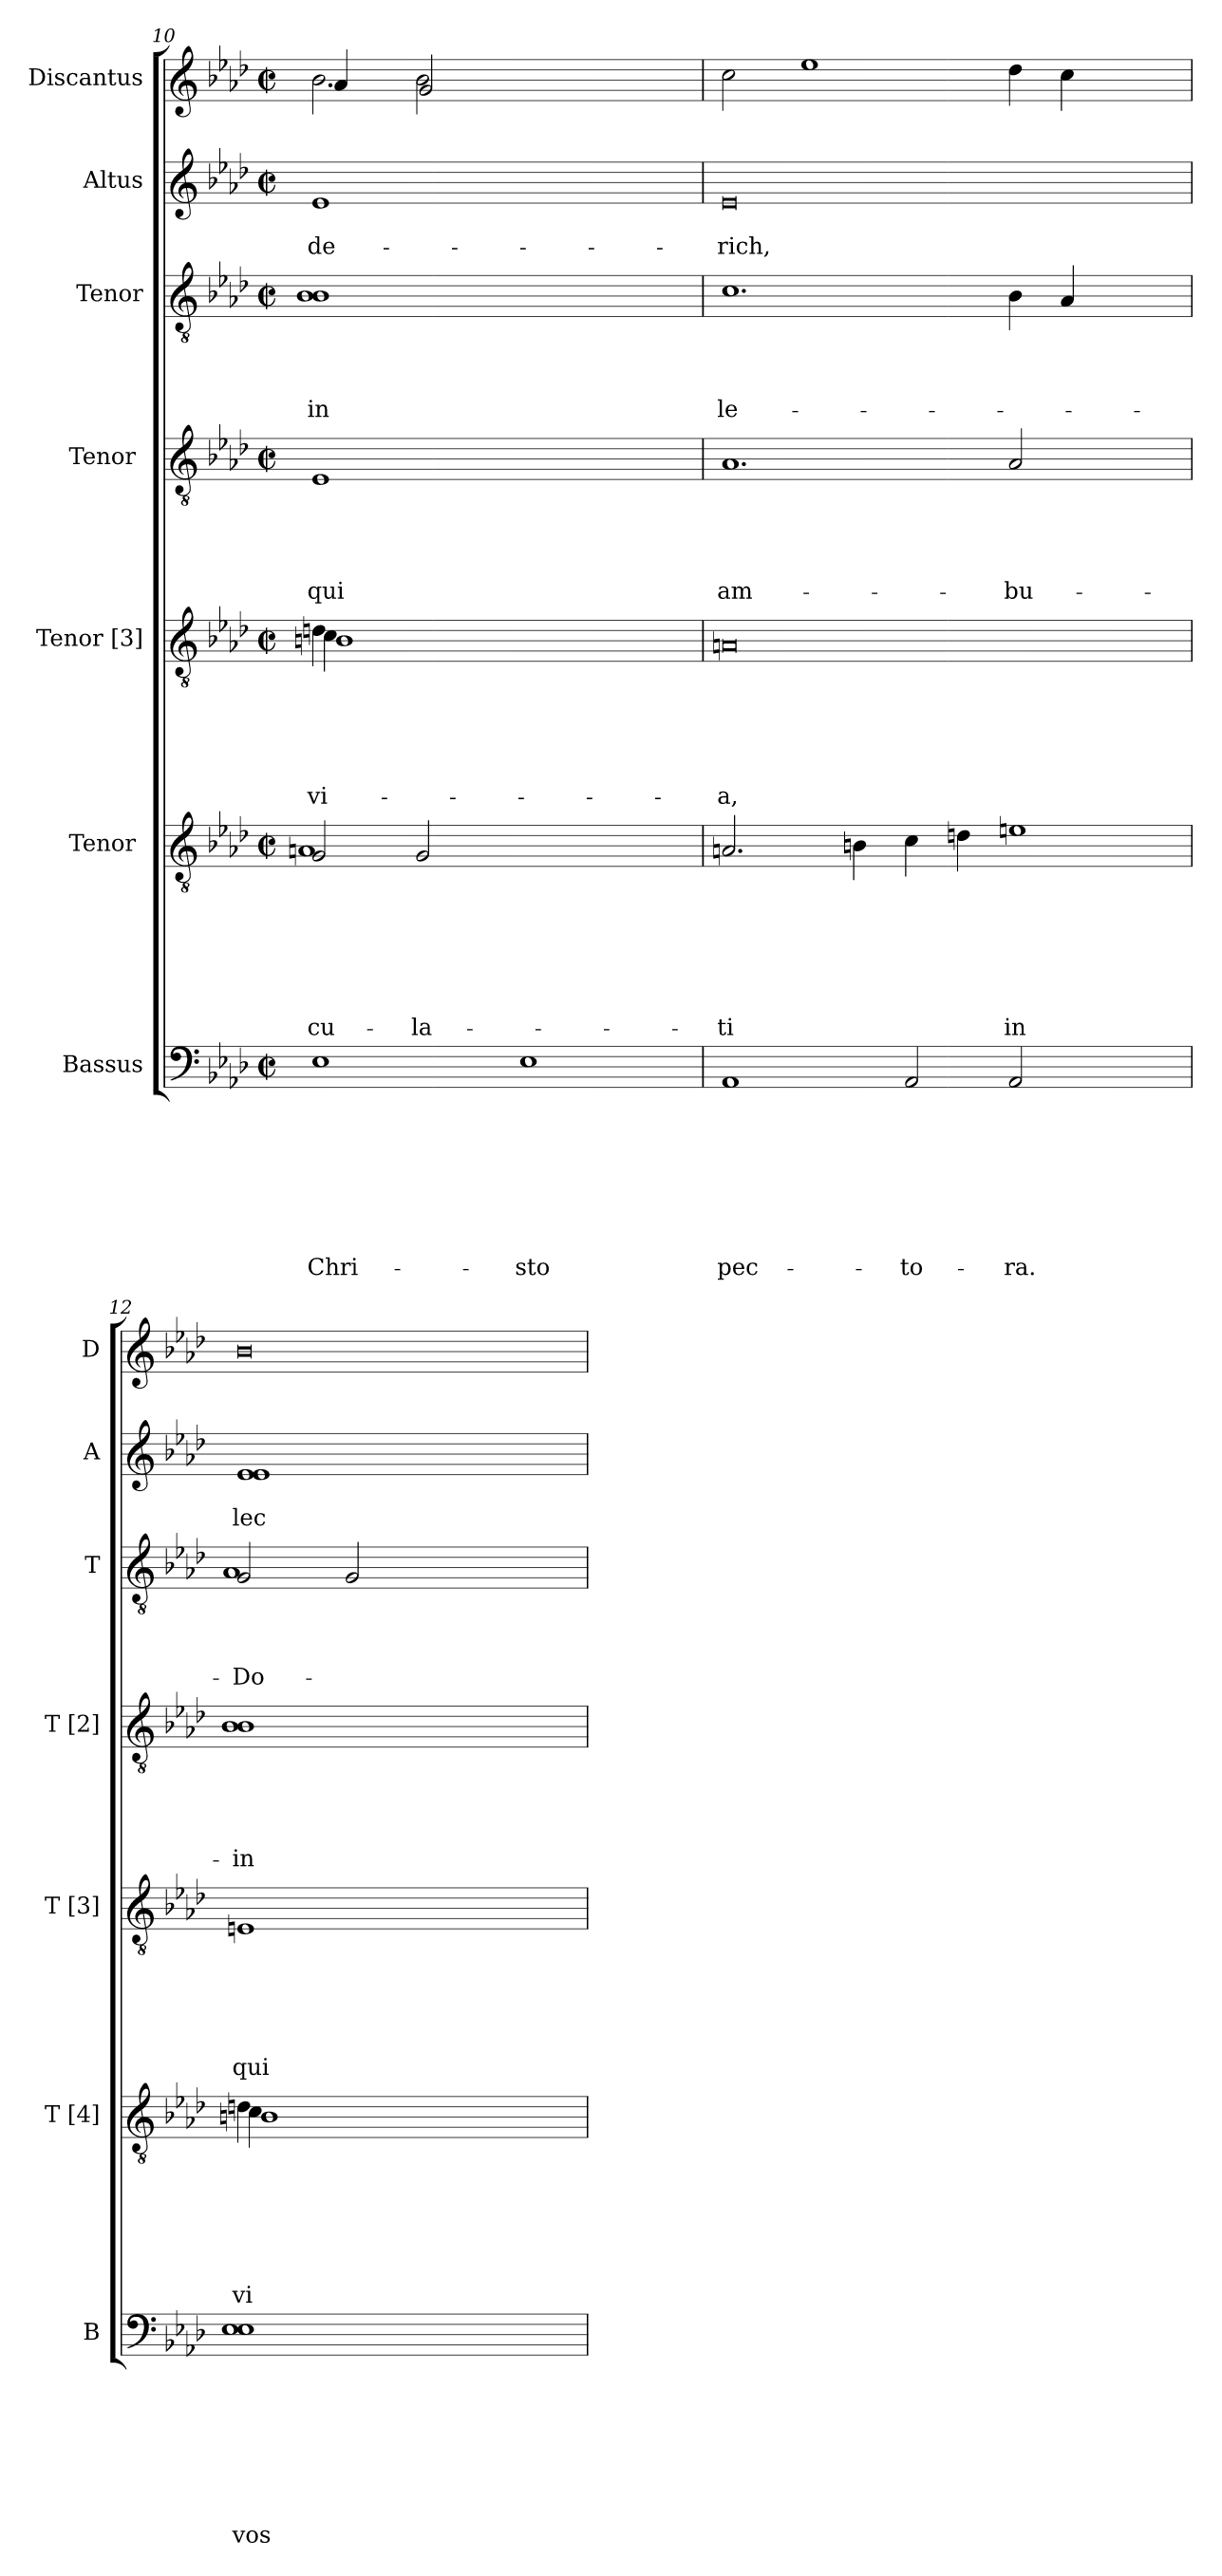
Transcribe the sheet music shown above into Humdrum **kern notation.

**kern	**text	**text	**text	**text	**text	**text	**text	**text	**kern	**text	**text	**text	**text	**text	**text	**text	**kern	**text	**text	**text	**text	**text	**text	**kern	**text	**text	**text	**text	**text	**kern	**text	**text	**text	**text	**kern	**text	**text	**kern
*part7	*part7	*part7	*part7	*part7	*part7	*part7	*part7	*part7	*part6	*part6	*part6	*part6	*part6	*part6	*part6	*part6	*part5	*part5	*part5	*part5	*part5	*part5	*part5	*part4	*part4	*part4	*part4	*part4	*part4	*part3	*part3	*part3	*part3	*part3	*part2	*part2	*part2	*part1
*staff7	*staff7	*staff7	*staff7	*staff7	*staff7	*staff7	*staff7	*staff7	*staff6	*staff6	*staff6	*staff6	*staff6	*staff6	*staff6	*staff6	*staff5	*staff5	*staff5	*staff5	*staff5	*staff5	*staff5	*staff4	*staff4	*staff4	*staff4	*staff4	*staff4	*staff3	*staff3	*staff3	*staff3	*staff3	*staff2	*staff2	*staff2	*staff1
*I"Bassus	*	*	*	*	*	*	*	*	*I"Tenor [4]	*	*	*	*	*	*	*	*I"Tenor [3]	*	*	*	*	*	*	*I"Tenor [2]	*	*	*	*	*	*I"Tenor	*	*	*	*	*I"Altus	*	*	*I"Discantus
*I'B	*	*	*	*	*	*	*	*	*I'T [4]	*	*	*	*	*	*	*	*I'T [3]	*	*	*	*	*	*	*I'T [2]	*	*	*	*	*	*I'T	*	*	*	*	*I'A	*	*	*I'D
*clefF4	*	*	*	*	*	*	*	*	*clefGv2	*	*	*	*	*	*	*	*clefGv2	*	*	*	*	*	*	*clefGv2	*	*	*	*	*	*clefGv2	*	*	*	*	*clefG2	*	*	*clefG2
*k[b-e-a-d-]	*	*	*	*	*	*	*	*	*k[b-e-a-d-]	*	*	*	*	*	*	*	*k[b-e-a-d-]	*	*	*	*	*	*	*k[b-e-a-d-]	*	*	*	*	*	*k[b-e-a-d-]	*	*	*	*	*k[b-e-a-d-]	*	*	*k[b-e-a-d-]
*A-:	*	*	*	*	*	*	*	*	*A-:	*	*	*	*	*	*	*	*A-:	*	*	*	*	*	*	*A-:	*	*	*	*	*	*A-:	*	*	*	*	*A-:	*	*	*A-:
*M2/2	*	*	*	*	*	*	*	*	*M2/2	*	*	*	*	*	*	*	*M2/2	*	*	*	*	*	*	*M2/2	*	*	*	*	*	*M2/2	*	*	*	*	*M2/2	*	*	*M2/2
*met(c|)	*	*	*	*	*	*	*	*	*met(c|)	*	*	*	*	*	*	*	*met(c|)	*	*	*	*	*	*	*met(c|)	*	*	*	*	*	*met(c|)	*	*	*	*	*met(c|)	*	*	*met(c|)
=10	=10	=10	=10	=10	=10	=10	=10	=10	=10	=10	=10	=10	=10	=10	=10	=10	=10	=10	=10	=10	=10	=10	=10	=10	=10	=10	=10	=10	=10	=10	=10	=10	=10	=10	=10	=10	=10	=10
!	!	!	!	!	!	!	!	!LO:LY:b	!	!	!	!	!	!	!	!LO:LY:b	!	!	!	!	!	!	!LO:LY:b	!	!	!	!	!	!LO:LY:b	!	!	!	!	!LO:LY:b	!	!	!LO:LY:b	!
*	*	*	*	*	*	*	*	*	*^	*	*	*	*	*	*	*	*^	*	*	*	*	*	*	*	*	*	*	*	*	*	*	*	*	*	*	*	*	*^
*	*	*	*	*	*	*	*	*	*	*	*	*	*	*	*	*	*	*	*^	*	*	*	*	*	*	*	*	*	*	*	*	*	*	*	*	*	*	*	*	*	*^
1E-	.	.	.	.	.	.	.	Chri-	2G/	1A	.	.	.	.	.	.	-cu-	4d\	4c\	1B	.	.	.	.	.	vi-	1E-	.	.	.	.	qui	1B- 1B-	.	.	.	in	1e-	.	-de-	2.b-\	4a-/	2ryy
.	.	.	.	.	.	.	.	.	.	.	.	.	.	.	.	.	.	1ryy	1ryy	.	.	.	.	.	.	.	.	.	.	.	.	.	.	.	.	.	.	.	.	.	.	4ryy	.
!	!	!	!	!	!	!	!	!	!	!	!	!	!	!	!	!	!LO:LY:b	!	!	!	!	!	!	!	!	!	!	!	!	!	!	!	!	!	!	!	!	!	!	!	!	!	!
.	.	.	.	.	.	.	.	.	2G/	.	.	.	.	.	.	.	-la-	.	.	.	.	.	.	.	.	.	.	.	.	.	.	.	.	.	.	.	.	.	.	.	.	2b-\	2g/
.	.	.	.	.	.	.	.	.	.	.	.	.	.	.	.	.	.	.	.	.	.	.	.	.	.	.	.	.	.	.	.	.	.	.	.	.	.	.	.	.	1ryy	.	.
!	!	!	!	!	!	!	!	!LO:LY:b	!	!	!	!	!	!	!	!	!	!	!	!	!	!	!	!	!	!	!	!	!	!	!	!	!	!	!	!	!	!	!	!	!	!	!
1E-	.	.	.	.	.	.	.	-sto	1ryy	1ryy	.	.	.	.	.	.	.	.	.	1ryy	.	.	.	.	.	.	1ryy	.	.	.	.	.	1ryy	.	.	.	.	1ryy	.	.	.	1ryy	1ryy
.	.	.	.	.	.	.	.	.	.	.	.	.	.	.	.	.	.	2.ryy	2.ryy	.	.	.	.	.	.	.	.	.	.	.	.	.	.	.	.	.	.	.	.	.	.	.	.
.	.	.	.	.	.	.	.	.	.	.	.	.	.	.	.	.	.	.	.	.	.	.	.	.	.	.	.	.	.	.	.	.	.	.	.	.	.	.	.	.	4ryy	.	.
*	*	*	*	*	*	*	*	*	*v	*v	*	*	*	*	*	*	*	*	*	*	*	*	*	*	*	*	*	*	*	*	*	*	*	*	*	*	*	*	*	*	*v	*v	*v
*	*	*	*	*	*	*	*	*	*	*	*	*	*	*	*	*	*v	*v	*v	*	*	*	*	*	*	*	*	*	*	*	*	*	*	*	*	*	*	*	*	*
!!LO:PB:g=z
=11	=11	=11	=11	=11	=11	=11	=11	=11	=11	=11	=11	=11	=11	=11	=11	=11	=11	=11	=11	=11	=11	=11	=11	=11	=11	=11	=11	=11	=11	=11	=11	=11	=11	=11	=11	=11	=11	=11
!	!	!	!	!	!	!	!	!LO:LY:b	!	!	!	!	!	!	!	!LO:LY:b	!	!	!	!	!	!	!LO:LY:b:rj	!	!	!	!	!	!LO:LY:b	!	!	!	!	!LO:LY:b	!	!	!LO:LY:b	!
1AA-	.	.	.	.	.	.	.	pec-	2.A/	.	.	.	.	.	.	-ti	0A	.	.	.	.	.	-a,	1.A-	.	.	.	.	am-	1.c	.	.	.	le-	0e-	.	-rich,	2cc\
.	.	.	.	.	.	.	.	.	.	.	.	.	.	.	.	.	.	.	.	.	.	.	.	.	.	.	.	.	.	.	.	.	.	.	.	.	.	1ee-
.	.	.	.	.	.	.	.	.	4B\	.	.	.	.	.	.	.	.	.	.	.	.	.	.	.	.	.	.	.	.	.	.	.	.	.	.	.	.	.
!	!	!	!	!	!	!	!	!LO:LY:b	!	!	!	!	!	!	!	!	!	!	!	!	!	!	!	!	!	!	!	!	!	!	!	!	!	!	!	!	!	!
2AA-/	.	.	.	.	.	.	.	-to-	4c\	.	.	.	.	.	.	.	.	.	.	.	.	.	.	.	.	.	.	.	.	.	.	.	.	.	.	.	.	.
.	.	.	.	.	.	.	.	.	4d\	.	.	.	.	.	.	.	.	.	.	.	.	.	.	.	.	.	.	.	.	.	.	.	.	.	.	.	.	.
!	!	!	!	!	!	!	!	!LO:LY:b	!	!	!	!	!	!	!	!LO:LY:b	!	!	!	!	!	!	!	!	!	!	!	!	!LO:LY:b	!	!	!	!	!	!	!	!	!
2AA-/	.	.	.	.	.	.	.	-ra.	1e	.	.	.	.	.	.	in	.	.	.	.	.	.	.	2A-/	.	.	.	.	-bu-	4B-\	.	.	.	.	.	.	.	4dd-\
.	.	.	.	.	.	.	.	.	.	.	.	.	.	.	.	.	.	.	.	.	.	.	.	.	.	.	.	.	.	4A-/	.	.	.	.	.	.	.	4cc\
2ryy	.	.	.	.	.	.	.	.	.	.	.	.	.	.	.	.	2ryy	.	.	.	.	.	.	2ryy	.	.	.	.	.	2ryy	.	.	.	.	2ryy	.	.	2ryy
=12	=12	=12	=12	=12	=12	=12	=12	=12	=12	=12	=12	=12	=12	=12	=12	=12	=12	=12	=12	=12	=12	=12	=12	=12	=12	=12	=12	=12	=12	=12	=12	=12	=12	=12	=12	=12	=12	=12
!	!	!	!	!	!	!	!	!LO:LY:b	!	!	!	!	!	!	!	!LO:LY:b	!	!	!	!	!	!	!LO:LY:b	!	!	!	!	!	!LO:LY:b	!	!	!	!	!LO:LY:b	!	!	!	!
*	*	*	*	*	*	*	*	*	*^	*	*	*	*	*	*	*	*	*	*	*	*	*	*	*	*	*	*	*	*	*^	*	*	*	*	*	*	*	*
*	*	*	*	*	*	*	*	*	*	*^	*	*	*	*	*	*	*	*	*	*	*	*	*	*	*	*	*	*	*	*	*	*	*	*	*	*	*	*	*	*
!	!	!	!	!	!	!	!	!	!	!	!	!	!	!	!	!	!	!	!	!	!	!	!	!	!	!	!	!	!	!	!	!	!	!	!	!	!LO:LY:b	!	!	!LO:LY:b:rj	!
1E- 1E-	.	.	.	.	.	.	.	vos	4d\	4c\	1B	.	.	.	.	.	.	vi-	1E	.	.	.	.	.	qui	1B- 1B-	.	.	.	.	in	2G/	1A-	.	.	.	Do-	1e- 1e-	.	-lec-	0b-
.	.	.	.	.	.	.	.	.	1ryy	1ryy	.	.	.	.	.	.	.	.	.	.	.	.	.	.	.	.	.	.	.	.	.	.	.	.	.	.	.	.	.	.	.
.	.	.	.	.	.	.	.	.	.	.	.	.	.	.	.	.	.	.	.	.	.	.	.	.	.	.	.	.	.	.	.	2G/	.	.	.	.	.	.	.	.	.
1ryy	.	.	.	.	.	.	.	.	.	.	1ryy	.	.	.	.	.	.	.	1ryy	.	.	.	.	.	.	1ryy	.	.	.	.	.	1ryy	1ryy	.	.	.	.	1ryy	.	.	.
.	.	.	.	.	.	.	.	.	2.ryy	2.ryy	.	.	.	.	.	.	.	.	.	.	.	.	.	.	.	.	.	.	.	.	.	.	.	.	.	.	.	.	.	.	.
*	*	*	*	*	*	*	*	*	*v	*v	*v	*	*	*	*	*	*	*	*	*	*	*	*	*	*	*	*	*	*	*	*	*v	*v	*	*	*	*	*	*	*	*
=	=	=	=	=	=	=	=	=	=	=	=	=	=	=	=	=	=	=	=	=	=	=	=	=	=	=	=	=	=	=	=	=	=	=	=	=	=	=
*-	*-	*-	*-	*-	*-	*-	*-	*-	*-	*-	*-	*-	*-	*-	*-	*-	*-	*-	*-	*-	*-	*-	*-	*-	*-	*-	*-	*-	*-	*-	*-	*-	*-	*-	*-	*-	*-	*-
